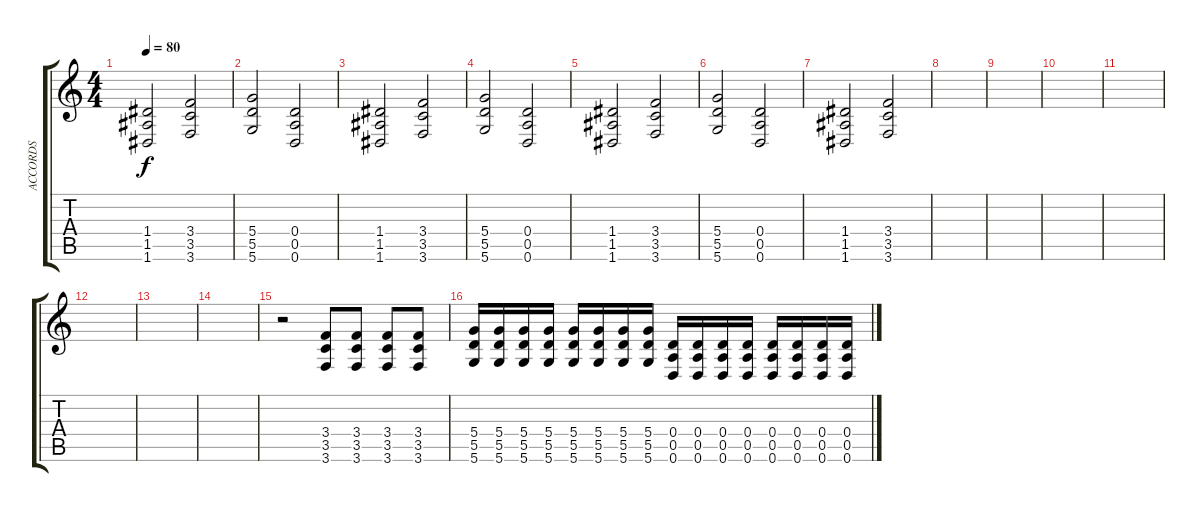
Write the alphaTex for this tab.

\track ("ACCORDS" "ACCORDS") {instrument distortionguitar}
\staff {score tabs}
\tuning (E4 B3 G3 D3 A2 D2) {hide}
\ts (4 4)
\tempo 80
\clef g2
\ks c
(1.4 1.5 1.6).2{dy f} (3.4 3.5 3.6).2 |
(5.4 5.5 5.6).2{volume 10} (0.4 0.5 0.6).2 |
(1.4 1.5 1.6).2 (3.4 3.5 3.6).2 |
(5.4 5.5 5.6).2{volume 10} (0.4 0.5 0.6).2 |
(1.4 1.5 1.6).2 (3.4 3.5 3.6).2 |
(5.4 5.5 5.6).2{volume 10} (0.4 0.5 0.6).2 |
(1.4 1.5 1.6).2 (3.4 3.5 3.6).2 |
|
|
|
|
|
|
|
r.2 (3.4 3.5 3.6).8 (3.4 3.5 3.6).8 (3.4 3.5 3.6).8 (3.4 3.5 3.6).8 |
(5.4 5.5 5.6).16 (5.4 5.5 5.6).16 (5.4 5.5 5.6).16 (5.4 5.5 5.6).16 (5.4 5.5 5.6).16 (5.4 5.5 5.6).16 (5.4 5.5 5.6).16 (5.4 5.5 5.6).16 (0.4 0.5 0.6).16 (0.4 0.5 0.6).16 (0.4 0.5 0.6).16 (0.4 0.5 0.6).16 (0.4 0.5 0.6).16 (0.4 0.5 0.6).16 (0.4 0.5 0.6).16 (0.4 0.5 0.6).16
